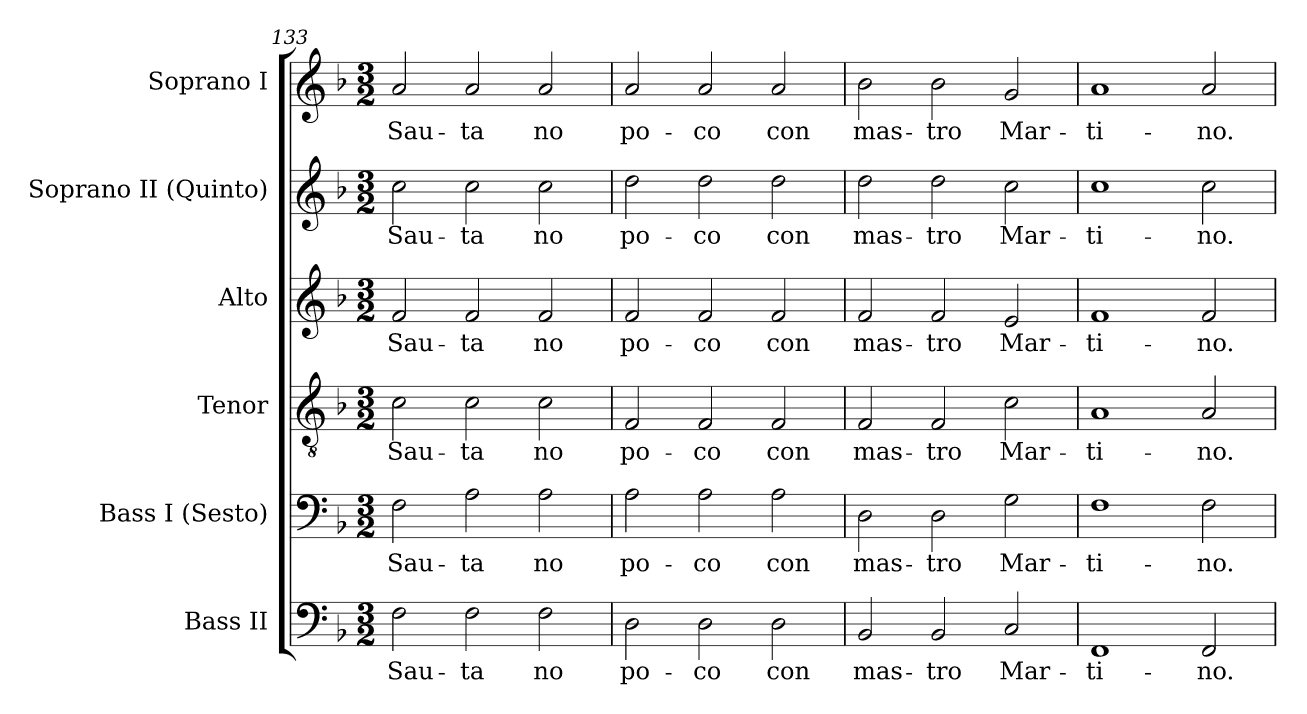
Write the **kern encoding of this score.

**kern	**text	**kern	**text	**kern	**text	**kern	**text	**kern	**text	**kern	**text
*part6	*part6	*part5	*part5	*part4	*part4	*part3	*part3	*part2	*part2	*part1	*part1
*staff6	*staff6	*staff5	*staff5	*staff4	*staff4	*staff3	*staff3	*staff2	*staff2	*staff1	*staff1
*I"Bass II	*	*I"Bass I (Sesto)	*	*I"Tenor	*	*I"Alto	*	*I"Soprano II (Quinto)	*	*I"Soprano I	*
*I'B.	*	*I'B.	*	*I'T.	*	*I'A.	*	*I'S.	*	*I'S.	*
*clefF4	*	*clefF4	*	*clefGv2	*	*clefG2	*	*clefG2	*	*clefG2	*
*	*	*	*	*ITrd7c12	*	*	*	*	*	*	*
*k[b-]	*	*k[b-]	*	*k[b-]	*	*k[b-]	*	*k[b-]	*	*k[b-]	*
*F:	*	*F:	*	*F:	*	*F:	*	*F:	*	*F:	*
*M3/2	*	*M3/2	*	*M3/2	*	*M3/2	*	*M3/2	*	*M3/2	*
=133	=133	=133	=133	=133	=133	=133	=133	=133	=133	=133	=133
!	!LO:LY:b:color=#000000	!	!	!	!	!	!	!	!	!	!
!	!	!	!LO:LY:b:color=#000000	!	!	!	!	!	!	!	!
!	!	!	!	!	!LO:LY:b:color=#000000	!	!	!	!	!	!
!	!	!	!	!	!	!	!LO:LY:b:color=#000000	!	!	!	!
!	!	!	!	!	!	!	!	!	!LO:LY:b:color=#000000	!	!
!	!	!	!	!	!	!	!	!	!	!	!LO:LY:b:color=#000000
2Fi\	Sau-	2Fi\	Sau-	2Ci\	Sau-	2fi/	Sau-	2cci\	Sau-	2ai/	Sau-
!	!LO:LY:b:color=#000000	!	!	!	!	!	!	!	!	!	!
!	!	!	!LO:LY:b:color=#000000	!	!	!	!	!	!	!	!
!	!	!	!	!	!LO:LY:b:color=#000000	!	!	!	!	!	!
!	!	!	!	!	!	!	!LO:LY:b:color=#000000	!	!	!	!
!	!	!	!	!	!	!	!	!	!LO:LY:b:color=#000000	!	!
!	!	!	!	!	!	!	!	!	!	!	!LO:LY:b:color=#000000
2Fi\	-ta	2Ai\	-ta	2Ci\	-ta	2fi/	-ta	2cci\	-ta	2ai/	-ta
!	!LO:LY:b:color=#000000	!	!	!	!	!	!	!	!	!	!
!	!	!	!LO:LY:b:color=#000000	!	!	!	!	!	!	!	!
!	!	!	!	!	!LO:LY:b:color=#000000	!	!	!	!	!	!
!	!	!	!	!	!	!	!LO:LY:b:color=#000000	!	!	!	!
!	!	!	!	!	!	!	!	!	!LO:LY:b:color=#000000	!	!
!	!	!	!	!	!	!	!	!	!	!	!LO:LY:b:color=#000000
2Fi\	no	2Ai\	no	2Ci\	no	2fi/	no	2cci\	no	2ai/	no
=134	=134	=134	=134	=134	=134	=134	=134	=134	=134	=134	=134
!	!LO:LY:b:color=#000000	!	!	!	!	!	!	!	!	!	!
!	!	!	!LO:LY:b:color=#000000	!	!	!	!	!	!	!	!
!	!	!	!	!	!LO:LY:b:color=#000000	!	!	!	!	!	!
!	!	!	!	!	!	!	!LO:LY:b:color=#000000	!	!	!	!
!	!	!	!	!	!	!	!	!	!LO:LY:b:color=#000000	!	!
!	!	!	!	!	!	!	!	!	!	!	!LO:LY:b:color=#000000
2Di\	po-	2Ai\	po-	2FFi/	po-	2fi/	po-	2ddi\	po-	2ai/	po-
!	!LO:LY:b:color=#000000	!	!	!	!	!	!	!	!	!	!
!	!	!	!LO:LY:b:color=#000000	!	!	!	!	!	!	!	!
!	!	!	!	!	!LO:LY:b:color=#000000	!	!	!	!	!	!
!	!	!	!	!	!	!	!LO:LY:b:color=#000000	!	!	!	!
!	!	!	!	!	!	!	!	!	!LO:LY:b:color=#000000	!	!
!	!	!	!	!	!	!	!	!	!	!	!LO:LY:b:color=#000000
2Di\	-co	2Ai\	-co	2FFi/	-co	2fi/	-co	2ddi\	-co	2ai/	-co
!	!LO:LY:b:color=#000000	!	!	!	!	!	!	!	!	!	!
!	!	!	!LO:LY:b:color=#000000	!	!	!	!	!	!	!	!
!	!	!	!	!	!LO:LY:b:color=#000000	!	!	!	!	!	!
!	!	!	!	!	!	!	!LO:LY:b:color=#000000	!	!	!	!
!	!	!	!	!	!	!	!	!	!LO:LY:b:color=#000000	!	!
!	!	!	!	!	!	!	!	!	!	!	!LO:LY:b:color=#000000
2Di\	con	2Ai\	con	2FFi/	con	2fi/	con	2ddi\	con	2ai/	con
=135	=135	=135	=135	=135	=135	=135	=135	=135	=135	=135	=135
!	!LO:LY:b:color=#000000	!	!	!	!	!	!	!	!	!	!
!	!	!	!LO:LY:b:color=#000000	!	!	!	!	!	!	!	!
!	!	!	!	!	!LO:LY:b:color=#000000	!	!	!	!	!	!
!	!	!	!	!	!	!	!LO:LY:b:color=#000000	!	!	!	!
!	!	!	!	!	!	!	!	!	!LO:LY:b:color=#000000	!	!
!	!	!	!	!	!	!	!	!	!	!	!LO:LY:b:color=#000000
2BB-i/	mas-	2Di\	mas-	2FFi/	mas-	2fi/	mas-	2ddi\	mas-	2b-i\	mas-
!	!LO:LY:b:color=#000000	!	!	!	!	!	!	!	!	!	!
!	!	!	!LO:LY:b:color=#000000	!	!	!	!	!	!	!	!
!	!	!	!	!	!LO:LY:b:color=#000000	!	!	!	!	!	!
!	!	!	!	!	!	!	!LO:LY:b:color=#000000	!	!	!	!
!	!	!	!	!	!	!	!	!	!LO:LY:b:color=#000000	!	!
!	!	!	!	!	!	!	!	!	!	!	!LO:LY:b:color=#000000
2BB-i/	-tro	2Di\	-tro	2FFi/	-tro	2fi/	-tro	2ddi\	-tro	2b-i\	-tro
!	!LO:LY:b:color=#000000	!	!	!	!	!	!	!	!	!	!
!	!	!	!LO:LY:b:color=#000000	!	!	!	!	!	!	!	!
!	!	!	!	!	!LO:LY:b:color=#000000	!	!	!	!	!	!
!	!	!	!	!	!	!	!LO:LY:b:color=#000000	!	!	!	!
!	!	!	!	!	!	!	!	!	!LO:LY:b:color=#000000	!	!
!	!	!	!	!	!	!	!	!	!	!	!LO:LY:b:color=#000000
2Ci/	Mar-	2Gi\	Mar-	2Ci\	Mar-	2ei/	Mar-	2cci\	Mar-	2gi/	Mar-
=136	=136	=136	=136	=136	=136	=136	=136	=136	=136	=136	=136
!	!LO:LY:b:color=#000000	!	!	!	!	!	!	!	!	!	!
!	!	!	!LO:LY:b:color=#000000	!	!	!	!	!	!	!	!
!	!	!	!	!	!LO:LY:b:color=#000000	!	!	!	!	!	!
!	!	!	!	!	!	!	!LO:LY:b:color=#000000	!	!	!	!
!	!	!	!	!	!	!	!	!	!LO:LY:b:color=#000000	!	!
!	!	!	!	!	!	!	!	!	!	!	!LO:LY:b:color=#000000
1FFi	-ti-	1Fi	-ti-	1AAi	-ti-	1fi	-ti-	1cci	-ti-	1ai	-ti-
!	!LO:LY:b:color=#000000	!	!	!	!	!	!	!	!	!	!
!	!	!	!LO:LY:b:color=#000000	!	!	!	!	!	!	!	!
!	!	!	!	!	!LO:LY:b:color=#000000	!	!	!	!	!	!
!	!	!	!	!	!	!	!LO:LY:b:color=#000000	!	!	!	!
!	!	!	!	!	!	!	!	!	!LO:LY:b:color=#000000	!	!
!	!	!	!	!	!	!	!	!	!	!	!LO:LY:b:color=#000000
2FFi/	-no.	2Fi\	-no.	2AAi/	-no.	2fi/	-no.	2cci\	-no.	2ai/	-no.
=	=	=	=	=	=	=	=	=	=	=	=
*-	*-	*-	*-	*-	*-	*-	*-	*-	*-	*-	*-
